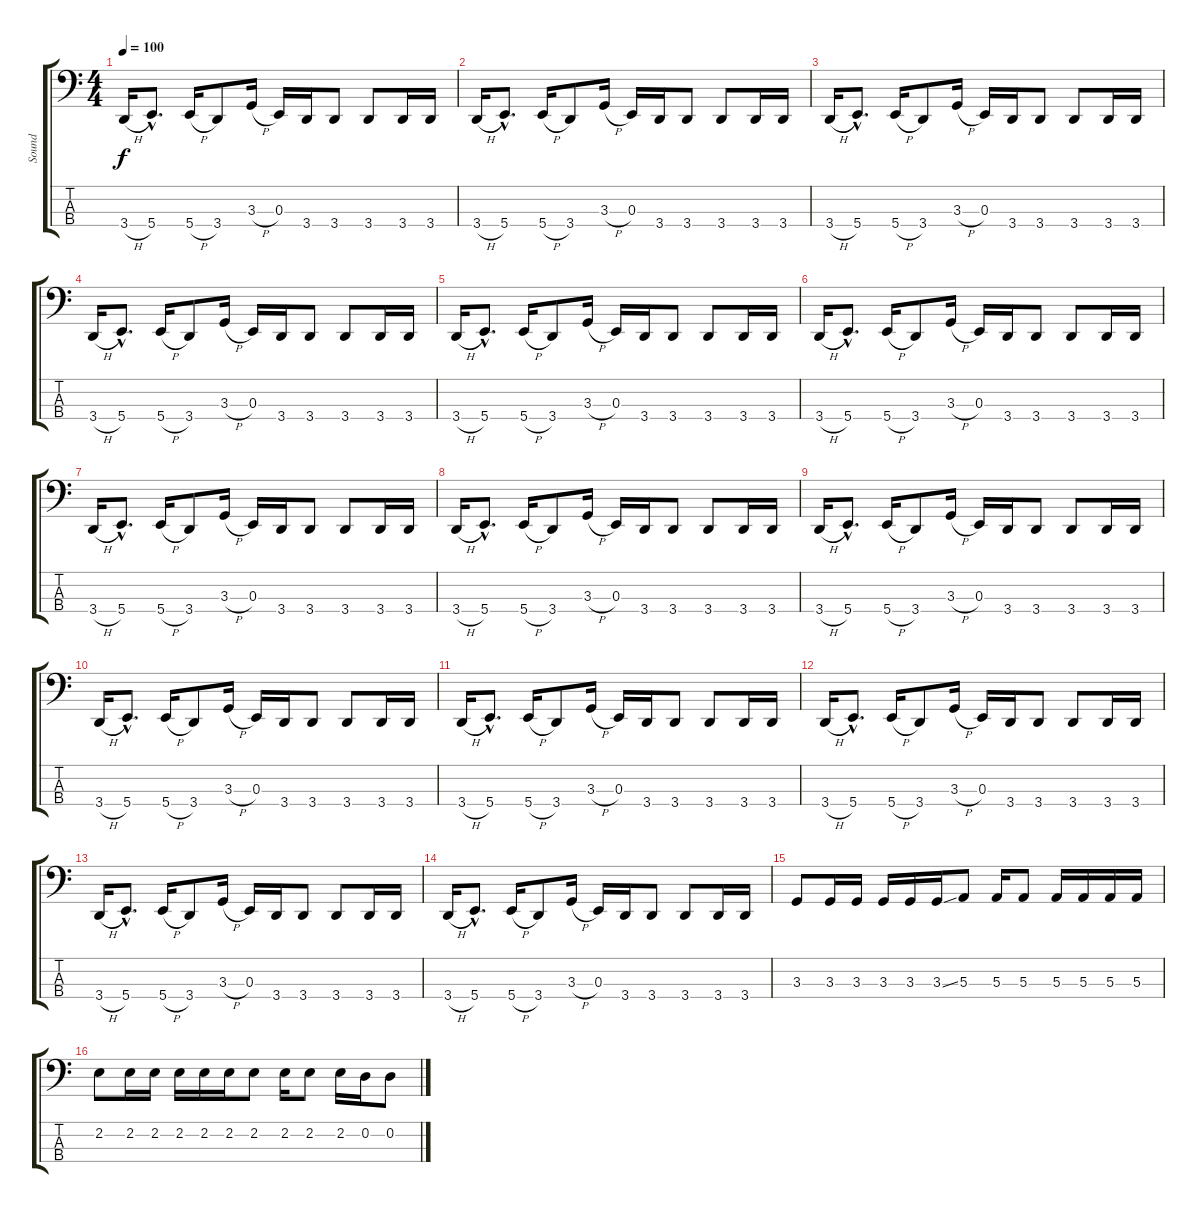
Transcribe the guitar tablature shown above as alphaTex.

\track ("Sound" "Sound") {instrument slapbass2}
\staff {score tabs}
\tuning (G2 D2 E1 B0) {hide}
\ts (4 4)
\tempo 100
\clef f4
\ks c
3.4{h}.16{dy f} 5.4{hac}.8{d} 5.4{h}.16 3.4.8 3.3{h}.16 0.3.16 3.4.16 3.4.8 3.4.8 3.4.16 3.4.16 |
3.4{h}.16 5.4{hac}.8{d} 5.4{h}.16 3.4.8 3.3{h}.16 0.3.16 3.4.16 3.4.8 3.4.8 3.4.16 3.4.16 |
3.4{h}.16 5.4{hac}.8{d} 5.4{h}.16 3.4.8 3.3{h}.16 0.3.16 3.4.16 3.4.8 3.4.8 3.4.16 3.4.16 |
3.4{h}.16 5.4{hac}.8{d} 5.4{h}.16 3.4.8 3.3{h}.16 0.3.16 3.4.16 3.4.8 3.4.8 3.4.16 3.4.16 |
3.4{h}.16 5.4{hac}.8{d} 5.4{h}.16 3.4.8 3.3{h}.16 0.3.16 3.4.16 3.4.8 3.4.8 3.4.16 3.4.16 |
3.4{h}.16 5.4{hac}.8{d} 5.4{h}.16 3.4.8 3.3{h}.16 0.3.16 3.4.16 3.4.8 3.4.8 3.4.16 3.4.16 |
3.4{h}.16 5.4{hac}.8{d} 5.4{h}.16 3.4.8 3.3{h}.16 0.3.16 3.4.16 3.4.8 3.4.8 3.4.16 3.4.16 |
3.4{h}.16 5.4{hac}.8{d} 5.4{h}.16 3.4.8 3.3{h}.16 0.3.16 3.4.16 3.4.8 3.4.8 3.4.16 3.4.16 |
3.4{h}.16 5.4{hac}.8{d} 5.4{h}.16 3.4.8 3.3{h}.16 0.3.16 3.4.16 3.4.8 3.4.8 3.4.16 3.4.16 |
3.4{h}.16 5.4{hac}.8{d} 5.4{h}.16 3.4.8 3.3{h}.16 0.3.16 3.4.16 3.4.8 3.4.8 3.4.16 3.4.16 |
3.4{h}.16 5.4{hac}.8{d} 5.4{h}.16 3.4.8 3.3{h}.16 0.3.16 3.4.16 3.4.8 3.4.8 3.4.16 3.4.16 |
3.4{h}.16 5.4{hac}.8{d} 5.4{h}.16 3.4.8 3.3{h}.16 0.3.16 3.4.16 3.4.8 3.4.8 3.4.16 3.4.16 |
3.4{h}.16 5.4{hac}.8{d} 5.4{h}.16 3.4.8 3.3{h}.16 0.3.16 3.4.16 3.4.8 3.4.8 3.4.16 3.4.16 |
3.4{h}.16 5.4{hac}.8{d} 5.4{h}.16 3.4.8 3.3{h}.16 0.3.16 3.4.16 3.4.8 3.4.8 3.4.16 3.4.16 |
3.3.8 3.3.16 3.3.16 3.3.16 3.3.16 3.3{ss}.16 5.3.8 5.3.16 5.3.8 5.3.16 5.3.16 5.3.16 5.3.16 |
2.2.8 2.2.16 2.2.16 2.2.16 2.2.16 2.2.16 2.2.8 2.2.16 2.2.8 2.2.16 0.2.16 0.2.8
